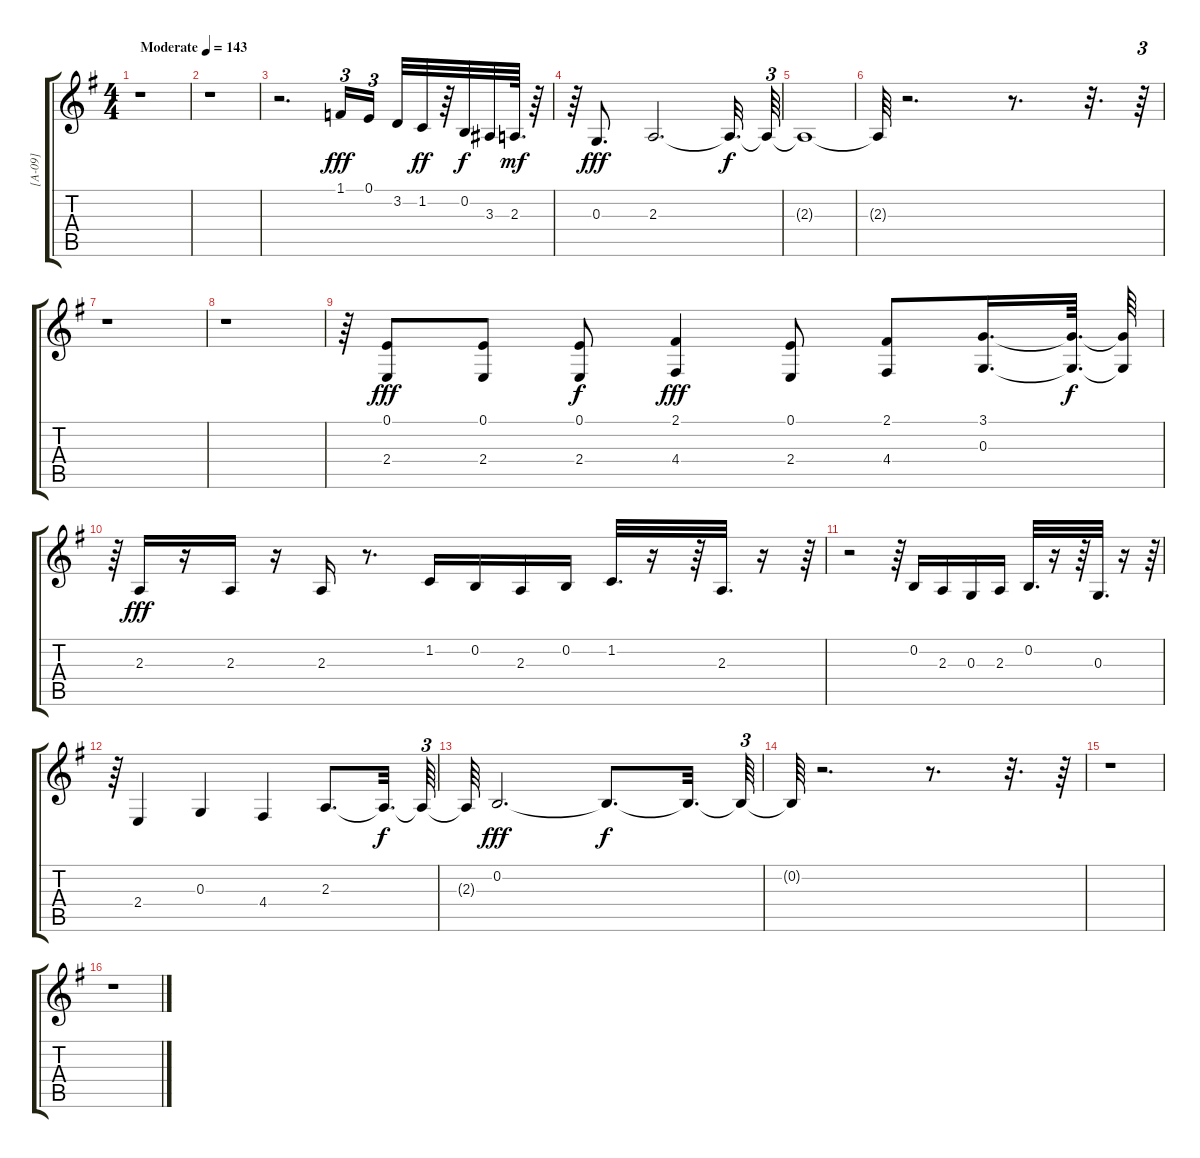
\track ("[A-09] " "[A-09] ") {instrument stringensemble1}
\staff {score tabs}
\tuning (E4 B3 G3 D3 A2 E2) {hide}
\ts (4 4)
\tempo (143 "Moderate")
\clef g2
\ks g
r.1{dy fff instrument stringensemble1} |
r.1 |
r.2{d} 1.1.16{tu (3 2)} 0.1.16{tu (3 2) beam splitsecondary} 3.2.32 1.2.32{dy ff} r.64 0.2.32{dy f} 3.3.32 2.3.64{d dy mf} r.64 |
r.64 0.3.8{d dy fff} 2.3.2{d} 2.3{t}.32{d dy f} 2.3{t}.64{tu (3 2)} |
2.3{t}.1 |
2.3{t}.64 r.2{d} r.8{d} r.32{d} r.64{tu (3 2)} |
r.1 |
r.1 |
r.64 (0.1 2.4).8{dy fff volume 9} (0.1 2.4).8 (0.1 2.4).8{dy f} (2.1 4.4).4{dy fff} (0.1 2.4).8 (2.1 4.4).8 (3.1 0.3).16{d} (3.1{t} 0.3{t}).64{d dy f} (3.1{t} 0.3{t}).64 |
r.64 2.3.16{dy fff balance 4 instrument stringensemble1} r.16 2.3.16 r.16 2.3.16 r.8{d} 1.2.16 0.2.16 2.3.16 0.2.16 1.2.32{d} r.16 r.64 2.3.32{d} r.16 r.64{tu (3 2)} |
r.2 r.64 0.2.16 2.3.16 0.3.16 2.3.16 0.2.32{d} r.16 r.64 0.3.32{d} r.16 r.64{tu (3 2)} |
r.64 2.4.4{instrument stringensemble1} 0.3.4 4.4.4 2.3.8{d} 2.3{t}.32{d dy f} 2.3{t}.64{tu (3 2)} |
2.3{t}.64 0.2.2{d dy fff} 0.2{t}.8{d dy f} 0.2{t}.32{d} 0.2{t}.64{tu (3 2)} |
0.2{t}.64 r.2{d} r.8{d} r.32{d} r.64{tu (3 2)} |
r.1 |
r.1
